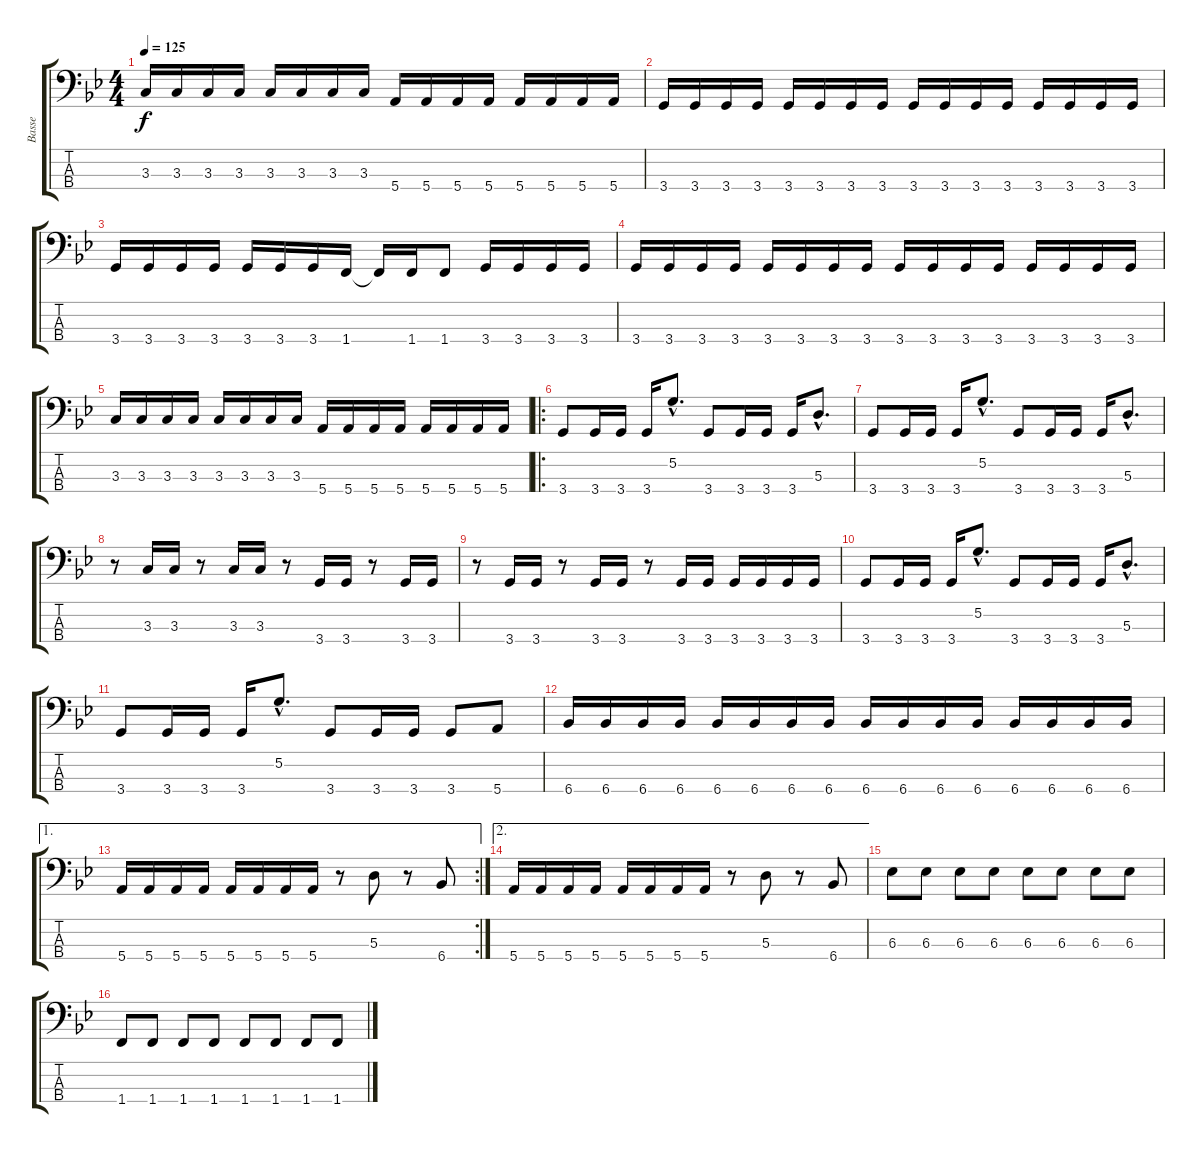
\track ("Basse" "Basse") {instrument electricbassfinger}
\staff {score tabs}
\tuning (G2 D2 A1 E1) {hide}
\ts (4 4)
\tempo 125
\clef f4
\ks bb
3.3.16{dy f} 3.3.16 3.3.16 3.3.16 3.3.16 3.3.16 3.3.16 3.3.16 5.4.16 5.4.16 5.4.16 5.4.16 5.4.16 5.4.16 5.4.16 5.4.16 |
3.4.16 3.4.16 3.4.16 3.4.16 3.4.16 3.4.16 3.4.16 3.4.16 3.4.16 3.4.16 3.4.16 3.4.16 3.4.16 3.4.16 3.4.16 3.4.16 |
3.4.16 3.4.16 3.4.16 3.4.16 3.4.16 3.4.16 3.4.16 1.4.16 1.4{t}.16 1.4.16 1.4.8 3.4.16 3.4.16 3.4.16 3.4.16 |
3.4.16 3.4.16 3.4.16 3.4.16 3.4.16 3.4.16 3.4.16 3.4.16 3.4.16 3.4.16 3.4.16 3.4.16 3.4.16 3.4.16 3.4.16 3.4.16 |
3.3.16 3.3.16 3.3.16 3.3.16 3.3.16 3.3.16 3.3.16 3.3.16 5.4.16 5.4.16 5.4.16 5.4.16 5.4.16 5.4.16 5.4.16 5.4.16 |
\ro
3.4.8 3.4.16 3.4.16 3.4.16 5.2{hac}.8{d} 3.4.8 3.4.16 3.4.16 3.4.16 5.3{hac}.8{d} |
3.4.8 3.4.16 3.4.16 3.4.16 5.2{hac}.8{d} 3.4.8 3.4.16 3.4.16 3.4.16 5.3{hac}.8{d} |
r.8 3.3.16 3.3.16 r.8 3.3.16 3.3.16 r.8 3.4.16 3.4.16 r.8 3.4.16 3.4.16 |
r.8 3.4.16 3.4.16 r.8 3.4.16 3.4.16 r.8 3.4.16 3.4.16 3.4.16 3.4.16 3.4.16 3.4.16 |
3.4.8 3.4.16 3.4.16 3.4.16 5.2{hac}.8{d} 3.4.8 3.4.16 3.4.16 3.4.16 5.3{hac}.8{d} |
3.4.8 3.4.16 3.4.16 3.4.16 5.2{hac}.8{d} 3.4.8 3.4.16 3.4.16 3.4.8 5.4.8 |
6.4.16 6.4.16 6.4.16 6.4.16 6.4.16 6.4.16 6.4.16 6.4.16 6.4.16 6.4.16 6.4.16 6.4.16 6.4.16 6.4.16 6.4.16 6.4.16 |
\ae 1
\rc 2
5.4.16 5.4.16 5.4.16 5.4.16 5.4.16 5.4.16 5.4.16 5.4.16 r.8 5.3.8 r.8 6.4.8 |
\ae 2
5.4.16 5.4.16 5.4.16 5.4.16 5.4.16 5.4.16 5.4.16 5.4.16 r.8 5.3.8 r.8 6.4.8 |
6.3.8 6.3.8 6.3.8 6.3.8 6.3.8 6.3.8 6.3.8 6.3.8 |
1.4.8 1.4.8 1.4.8 1.4.8 1.4.8 1.4.8 1.4.8 1.4.8
